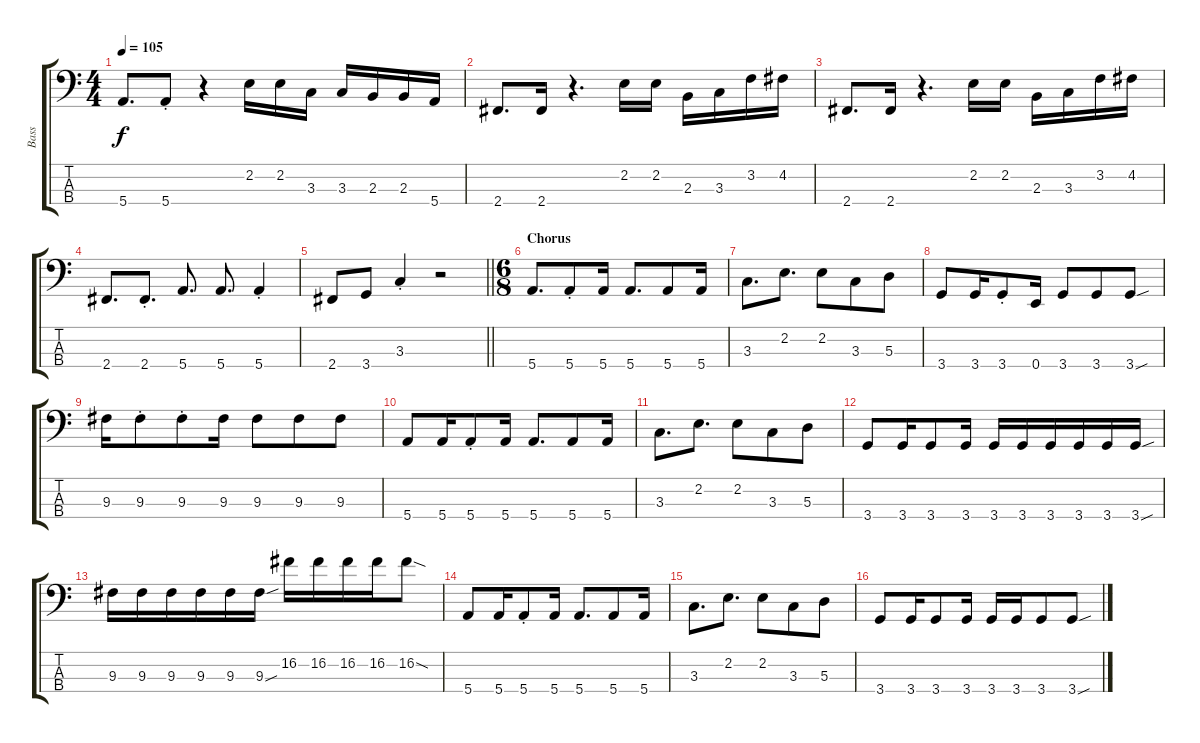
\track ("Bass" "Bass") {instrument electricbassfinger}
\staff {score tabs}
\tuning (G2 D2 A1 E1) {hide}
\ts (4 4)
\tempo 105
\clef f4
\ks c
5.4.8{d dy f} 5.4{st}.8 r.4 2.2.16 2.2.16 3.3.16 3.3.16 2.3.16 2.3.16 5.4.16 |
2.4.8{d} 2.4.16 r.4{d} 2.2.16 2.2.16 2.3.16 3.3.16 3.2.16 4.2.16 |
2.4.8{d} 2.4.16 r.4{d} 2.2.16 2.2.16 2.3.16 3.3.16 3.2.16 4.2.16 |
2.4.8{d} 2.4{st}.8{d} 5.4.8{d} 5.4.8{d} 5.4{st}.4 |
\barLineRight lightlight
2.4.8 3.4.8 3.3{st}.4 r.2 |
\ts (6 8)
\section ("" "Chorus")
5.4.8{d} 5.4{st}.8 5.4.16 5.4.8{d} 5.4.8 5.4.16 |
3.3.8{d} 2.2.8{d} 2.2.8 3.3.8 5.3.8 |
3.4.8 3.4.16 3.4{st}.8 0.4.16 3.4.8 3.4.8 3.4{sou}.8 |
9.3.16 9.3{st}.8 9.3{st}.8 9.3.16 9.3.8 9.3.8 9.3.8 |
5.4.8 5.4.16 5.4{st}.8 5.4.16 5.4.8{d} 5.4.8 5.4.16 |
3.3.8{d} 2.2.8{d} 2.2.8 3.3.8 5.3.8 |
3.4.8 3.4.16 3.4.8 3.4.16 3.4.16 3.4.16 3.4.16 3.4.16 3.4.16 3.4{sou}.16 |
9.3.16 9.3.16 9.3.16 9.3.16 9.3.16 9.3{sou}.16 16.2.16 16.2.16 16.2.16 16.2.16 16.2{sod}.8 |
5.4.8 5.4.16 5.4{st}.8 5.4.16 5.4.8{d} 5.4.8 5.4.16 |
3.3.8{d} 2.2.8{d} 2.2.8 3.3.8 5.3.8 |
3.4.8 3.4.16 3.4.8 3.4.16 3.4.16 3.4.16 3.4.8 3.4{sou}.8
